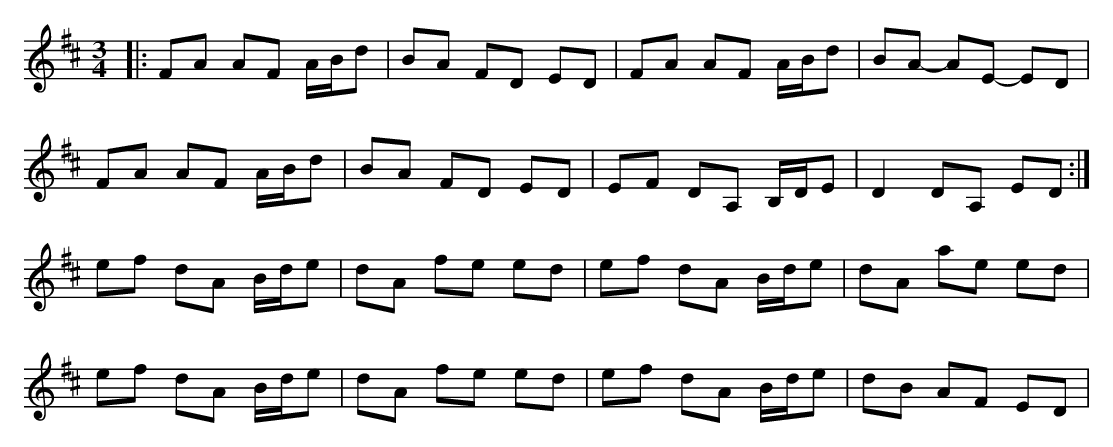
X:1
M:3/4
K:D
|:FA AF A/B/d|BA FD ED|FA AF A/B/d|BA- AE- ED|
FA AF A/B/d|BA FD ED|EF DA, B,/D/E|D2 DA, ED:|
ef dA B/d/e|dA fe ed|ef dA B/d/e|dA ae ed|
ef dA B/d/e|dA fe ed|ef dA B/d/e|dB AF ED|
